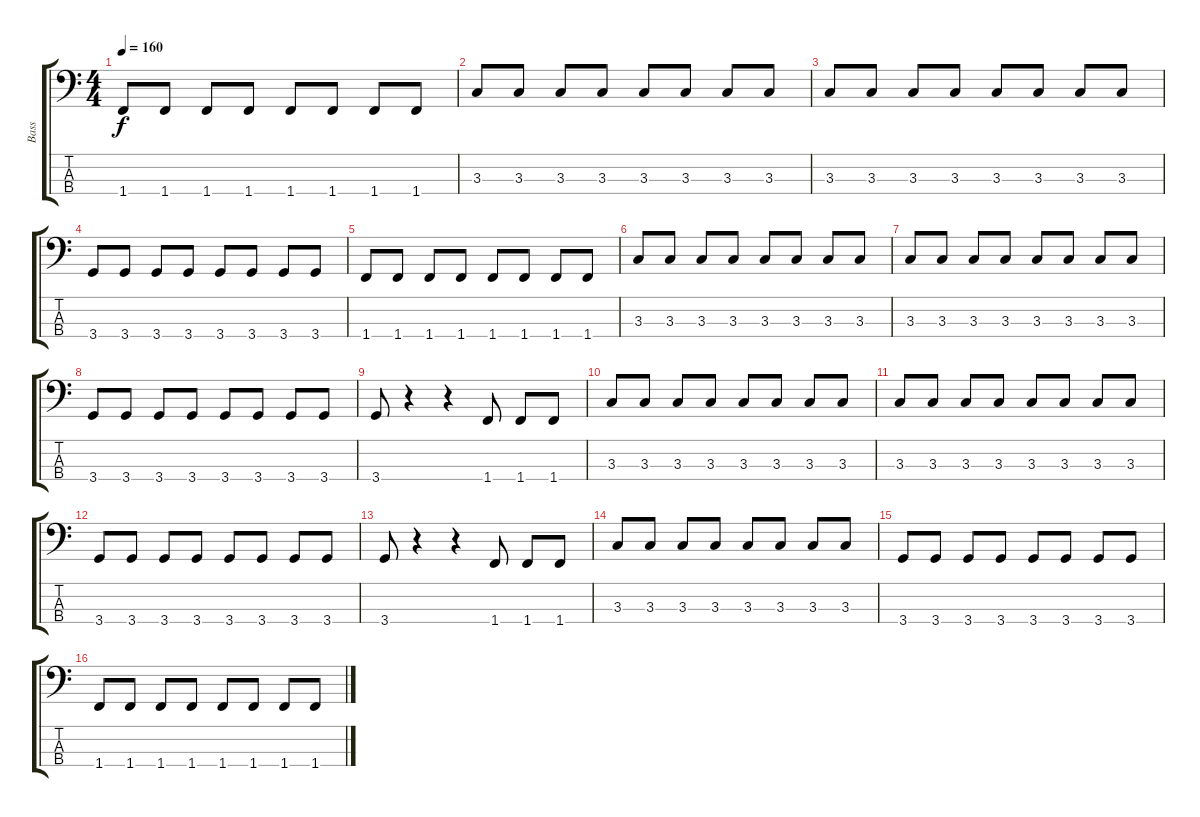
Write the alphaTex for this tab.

\track ("Bass" "Bass") {instrument electricbassfinger}
\staff {score tabs}
\tuning (G2 D2 A1 E1) {hide}
\ts (4 4)
\tempo 160
\clef f4
\ks c
1.4.8{dy f} 1.4.8 1.4.8 1.4.8 1.4.8 1.4.8 1.4.8 1.4.8 |
3.3.8 3.3.8 3.3.8 3.3.8 3.3.8 3.3.8 3.3.8 3.3.8 |
3.3.8 3.3.8 3.3.8 3.3.8 3.3.8 3.3.8 3.3.8 3.3.8 |
3.4.8 3.4.8 3.4.8 3.4.8 3.4.8 3.4.8 3.4.8 3.4.8 |
1.4.8 1.4.8 1.4.8 1.4.8 1.4.8 1.4.8 1.4.8 1.4.8 |
3.3.8 3.3.8 3.3.8 3.3.8 3.3.8 3.3.8 3.3.8 3.3.8 |
3.3.8 3.3.8 3.3.8 3.3.8 3.3.8 3.3.8 3.3.8 3.3.8 |
3.4.8 3.4.8 3.4.8 3.4.8 3.4.8 3.4.8 3.4.8 3.4.8 |
3.4.8 r.4 r.4 1.4.8 1.4.8 1.4.8 |
3.3.8 3.3.8 3.3.8 3.3.8 3.3.8 3.3.8 3.3.8 3.3.8 |
3.3.8 3.3.8 3.3.8 3.3.8 3.3.8 3.3.8 3.3.8 3.3.8 |
3.4.8 3.4.8 3.4.8 3.4.8 3.4.8 3.4.8 3.4.8 3.4.8 |
3.4.8 r.4 r.4 1.4.8 1.4.8 1.4.8 |
3.3.8 3.3.8 3.3.8 3.3.8 3.3.8 3.3.8 3.3.8 3.3.8 |
3.4.8 3.4.8 3.4.8 3.4.8 3.4.8 3.4.8 3.4.8 3.4.8 |
1.4.8 1.4.8 1.4.8 1.4.8 1.4.8 1.4.8 1.4.8 1.4.8
